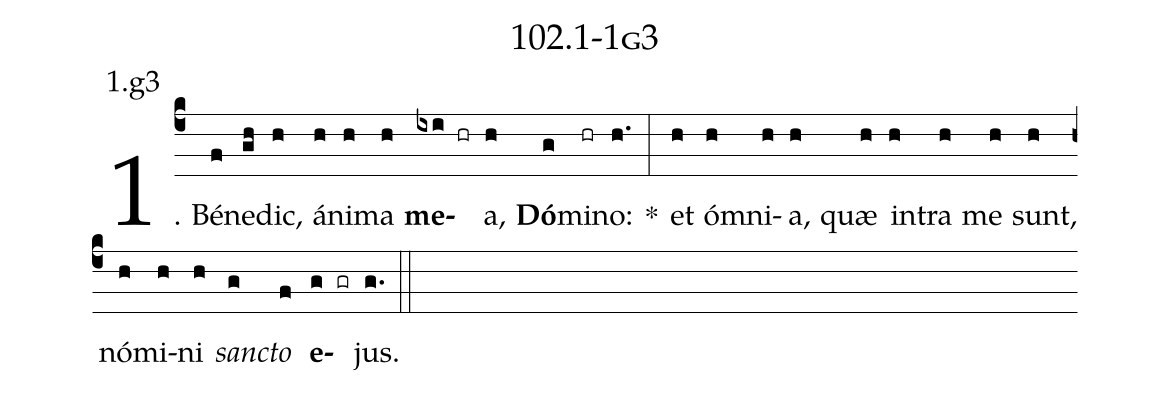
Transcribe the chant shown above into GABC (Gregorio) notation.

name: 102.1-1g3;
annotation: 1.g3;
%%
(c4)1. Bé(f)ne(gh)dic,(h) á(h)ni(h)ma(h) <b>me</b>(ixi hr)a,(h) <b>Dó</b>(g)mi(hr)no:(h.) *(:) et(h) óm(h)ni(h)a,(h) quæ(h) in(h)tra(h) me(h) sunt,(h) nó(h)mi(h)ni(h) <i>sanc</i>(g)<i>to</i>(f) <b>e</b>(g gr)jus.(g.) (::)
